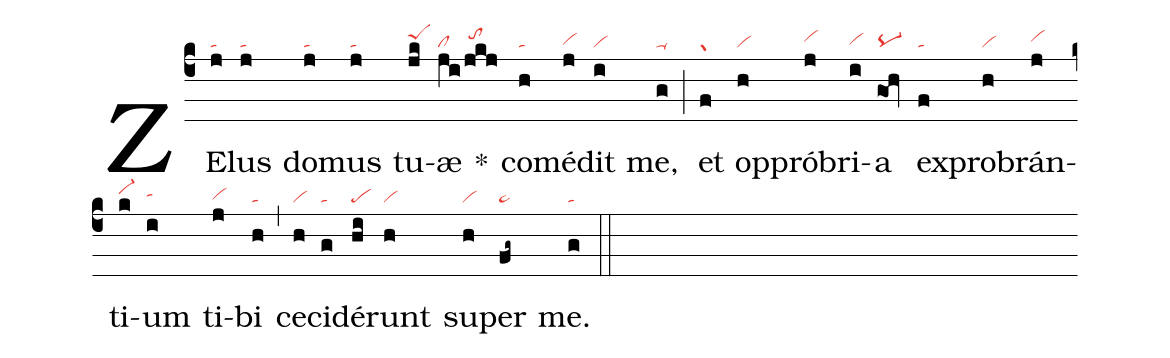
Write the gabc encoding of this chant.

nabc-lines:1;
%%
(c4)
ZE(j|ta)lus(j|ta) do(j|ta)mus(j|ta) tu(jk|peShi)æ(ji|cl|/jkj|/tohi) *()
com(h|ta)é(j|vihg)dit(i|vi) me,(g|ta-) (;)
et(f|gr) op(h|vi)pró(j|vihh)bri(i|vihg)a(gOh|pq-) ex(f|ta)pro(h|vi)brán(j|vihh)ti(k|vi-hi)um(i|tahh) ti(j|vihg)bi(h|ta) (,)
ce(h|vi)ci(g|ta)dé(hi|pe)runt(h|vi) su(h|vi)per(fg~|ta>) me.(g|ta) (::)
